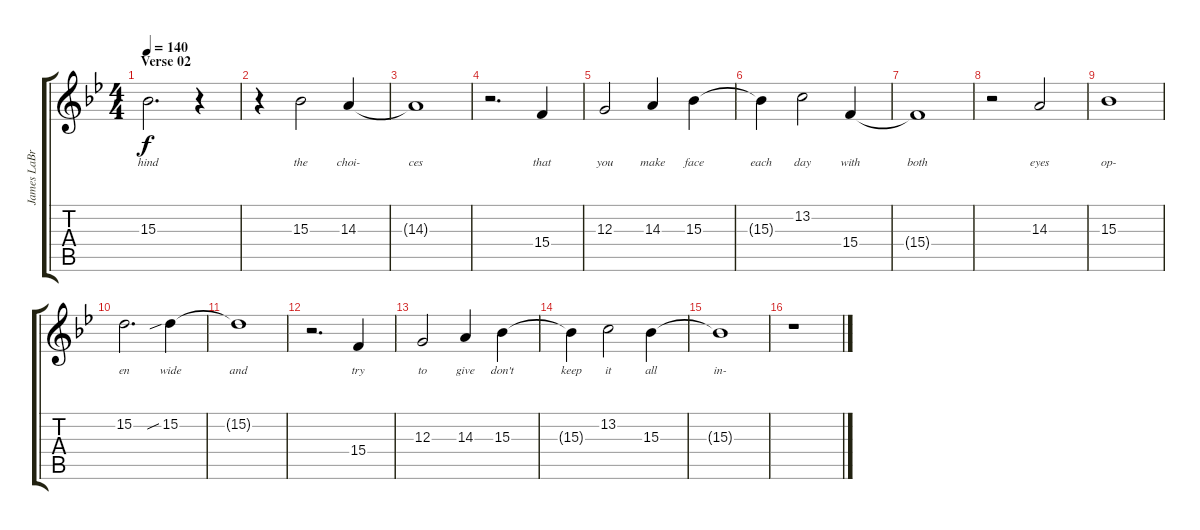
\track ("James LaBrie (Lyrics)" "James LaBr") {instrument flute}
\staff {score tabs}
\tuning (E4 B3 G3 D3 A2 E2) {hide}
\ts (4 4)
\section ("" "Verse 02")
\tempo 140
\clef g2
\ks bb
15.3.2{d lyrics (0 "hind") lyrics (1 "") lyrics (2 "") lyrics (3 "") lyrics (4 "") dy f volume 16} r.4 |
r.4 15.3.2{lyrics (0 "the") lyrics (1 "") lyrics (2 "") lyrics (3 "") lyrics (4 "")} 14.3.4{lyrics (0 "choi-") lyrics (1 "") lyrics (2 "") lyrics (3 "") lyrics (4 "")} |
14.3{t}.1{lyrics (0 "ces") lyrics (1 "") lyrics (2 "") lyrics (3 "") lyrics (4 "")} |
r.2{d} 15.4.4{lyrics (0 "that") lyrics (1 "") lyrics (2 "") lyrics (3 "") lyrics (4 "")} |
12.3.2{lyrics (0 "you") lyrics (1 "") lyrics (2 "") lyrics (3 "") lyrics (4 "")} 14.3.4{lyrics (0 "make") lyrics (1 "") lyrics (2 "") lyrics (3 "") lyrics (4 "")} 15.3.4{lyrics (0 "face") lyrics (1 "") lyrics (2 "") lyrics (3 "") lyrics (4 "")} |
15.3{t}.4{lyrics (0 "each") lyrics (1 "") lyrics (2 "") lyrics (3 "") lyrics (4 "")} 13.2.2{lyrics (0 "day") lyrics (1 "") lyrics (2 "") lyrics (3 "") lyrics (4 "")} 15.4.4{lyrics (0 "with") lyrics (1 "") lyrics (2 "") lyrics (3 "") lyrics (4 "")} |
15.4{t}.1{lyrics (0 "both") lyrics (1 "") lyrics (2 "") lyrics (3 "") lyrics (4 "")} |
r.2 14.3.2{lyrics (0 "eyes") lyrics (1 "") lyrics (2 "") lyrics (3 "") lyrics (4 "")} |
15.3.1{lyrics (0 "op-") lyrics (1 "") lyrics (2 "") lyrics (3 "") lyrics (4 "")} |
15.2.2{d lyrics (0 "en") lyrics (1 "") lyrics (2 "") lyrics (3 "") lyrics (4 "")} 15.2{sib}.4{lyrics (0 "wide") lyrics (1 "") lyrics (2 "") lyrics (3 "") lyrics (4 "")} |
15.2{t}.1{lyrics (0 "and") lyrics (1 "") lyrics (2 "") lyrics (3 "") lyrics (4 "")} |
r.2{d} 15.4.4{lyrics (0 "try") lyrics (1 "") lyrics (2 "") lyrics (3 "") lyrics (4 "")} |
12.3.2{lyrics (0 "to") lyrics (1 "") lyrics (2 "") lyrics (3 "") lyrics (4 "")} 14.3.4{lyrics (0 "give") lyrics (1 "") lyrics (2 "") lyrics (3 "") lyrics (4 "")} 15.3.4{lyrics (0 "don't") lyrics (1 "") lyrics (2 "") lyrics (3 "") lyrics (4 "")} |
15.3{t}.4{lyrics (0 "keep") lyrics (1 "") lyrics (2 "") lyrics (3 "") lyrics (4 "")} 13.2.2{lyrics (0 "it") lyrics (1 "") lyrics (2 "") lyrics (3 "") lyrics (4 "")} 15.3.4{lyrics (0 "all") lyrics (1 "") lyrics (2 "") lyrics (3 "") lyrics (4 "")} |
15.3{t}.1{lyrics (0 "in-") lyrics (1 "") lyrics (2 "") lyrics (3 "") lyrics (4 "")} |
r.1
